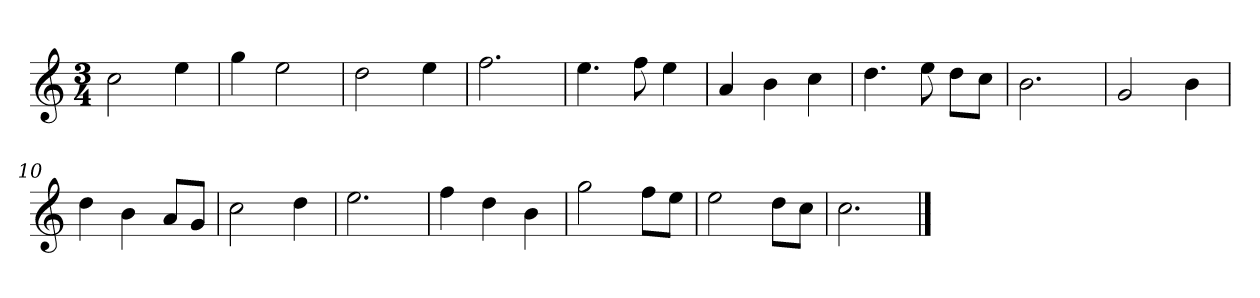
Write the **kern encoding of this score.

**kern
*part1
*staff1
*clefG2
*k[]
*M3/4
=1
2cc\
4ee\
=2
4gg\
2ee\
=3
2dd\
4ee\
=4
2.ff\
=5
4.ee\
8ff\
4ee\
=6
4a/
4b\
4cc\
=7
4.dd\
8ee\
8dd\L
8cc\J
=8
2.b\
=9
2g/
4b\
=10
4dd\
4b\
8a/L
8g/J
=11
2cc\
4dd\
=12
2.ee\
=13
4ff\
4dd\
4b\
=14
2gg\
8ff\L
8ee\J
!!LO:LB:g=z
=15
2ee\
8dd\L
8cc\J
=16
2.cc\
==
*-
